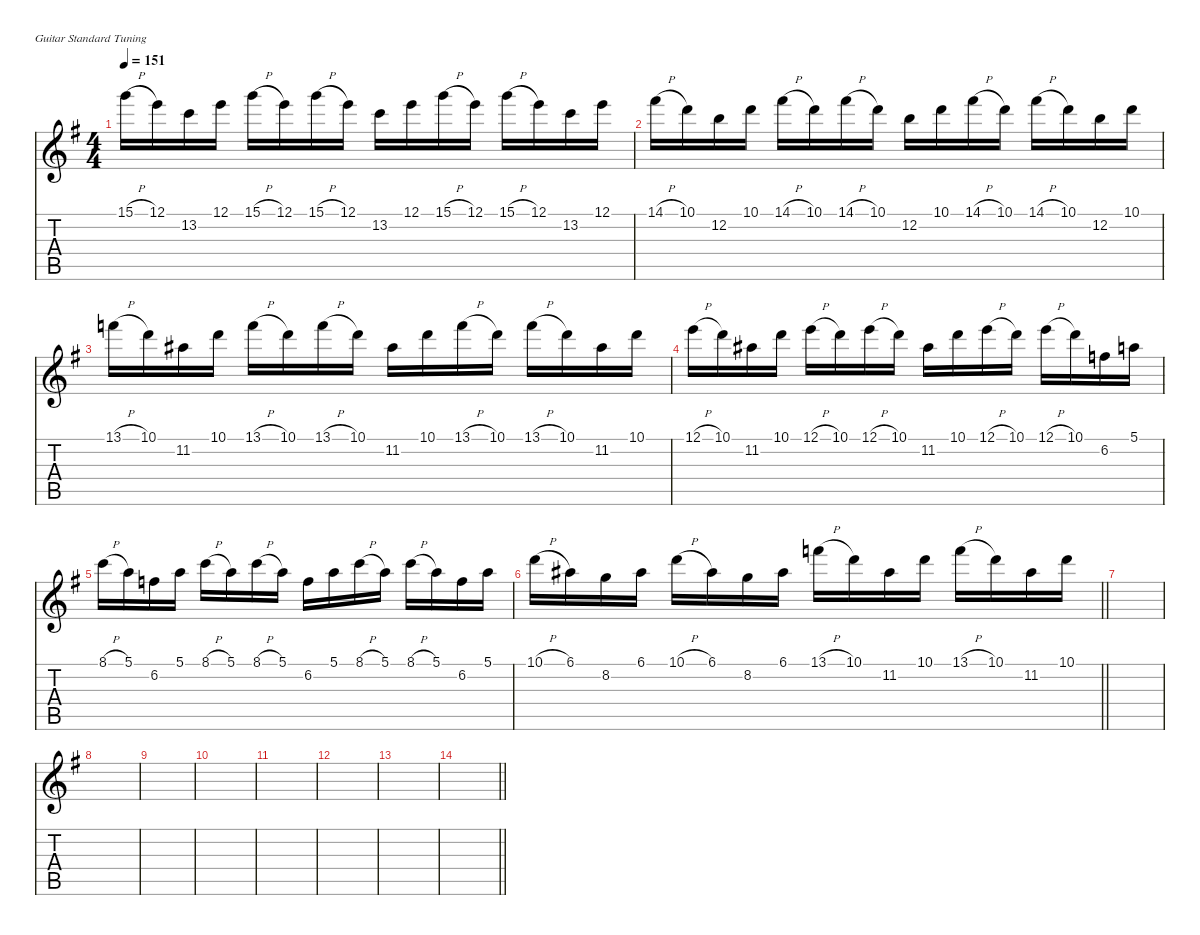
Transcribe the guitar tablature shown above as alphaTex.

\defaultSystemsLayout 4
\hideDynamics
\bracketExtendMode nobrackets
\singleTrackTrackNamePolicy hidden
\multiTrackTrackNamePolicy hidden
\otherSystemsTrackNameOrientation horizontal
\track ("[Overdub]" "dist.guit.") {defaultSystemsLayout 16 instrument distortionguitar}
\staff {score tabs}
\tuning (E4 B3 G3 D3 A2 E2)
\ts (4 4)
\tempo 151
\clef g2
\ks eminor
15.1{h acc forcenatural}.16{dy f beam Down} 12.1{acc forcenatural}.16{beam Down} 13.2{acc forcenatural}.16{beam Down} 12.1{acc forcenatural}.16{beam Down} 15.1{h acc forcenatural}.16{beam Down} 12.1{acc forcenatural}.16{beam Down} 15.1{h acc forcenatural}.16{beam Down} 12.1{acc forcenatural}.16{beam Down} 13.2{acc forcenatural}.16{beam Down} 12.1{acc forcenatural}.16{beam Down} 15.1{h acc forcenatural}.16{beam Down} 12.1{acc forcenatural}.16{beam Down} 15.1{h acc forcenatural}.16{beam Down} 12.1{acc forcenatural}.16{beam Down} 13.2{acc forcenatural}.16{beam Down} 12.1{acc forcenatural}.16{beam Down} |
14.1{h acc #}.16{beam Down} 10.1{acc forcenatural}.16{beam Down} 12.2{acc forcenatural}.16{beam Down} 10.1{acc forcenatural}.16{beam Down} 14.1{h acc #}.16{beam Down} 10.1{acc forcenatural}.16{beam Down} 14.1{h acc #}.16{beam Down} 10.1{acc forcenatural}.16{beam Down} 12.2{acc forcenatural}.16{beam Down} 10.1{acc forcenatural}.16{beam Down} 14.1{h acc #}.16{beam Down} 10.1{acc forcenatural}.16{beam Down} 14.1{h acc #}.16{beam Down} 10.1{acc forcenatural}.16{beam Down} 12.2{acc forcenatural}.16{beam Down} 10.1{acc forcenatural}.16{beam Down} |
13.1{h acc forcenatural}.16{beam Down} 10.1{acc forcenatural}.16{beam Down} 11.2{acc #}.16{beam Down} 10.1{acc forcenatural}.16{beam Down} 13.1{h acc forcenatural}.16{beam Down} 10.1{acc forcenatural}.16{beam Down} 13.1{h acc forcenatural}.16{beam Down} 10.1{acc forcenatural}.16{beam Down} 11.2{acc #}.16{beam Down} 10.1{acc forcenatural}.16{beam Down} 13.1{h acc forcenatural}.16{beam Down} 10.1{acc forcenatural}.16{beam Down} 13.1{h acc forcenatural}.16{beam Down} 10.1{acc forcenatural}.16{beam Down} 11.2{acc #}.16{beam Down} 10.1{acc forcenatural}.16{beam Down} |
12.1{h acc forcenatural}.16{beam Down} 10.1{acc forcenatural}.16{beam Down} 11.2{acc #}.16{beam Down} 10.1{acc forcenatural}.16{beam Down} 12.1{h acc forcenatural}.16{beam Down} 10.1{acc forcenatural}.16{beam Down} 12.1{h acc forcenatural}.16{beam Down} 10.1{acc forcenatural}.16{beam Down} 11.2{acc #}.16{beam Down} 10.1{acc forcenatural}.16{beam Down} 12.1{h acc forcenatural}.16{beam Down} 10.1{acc forcenatural}.16{beam Down} 12.1{h acc forcenatural}.16{beam Down} 10.1{acc forcenatural}.16{beam Down} 6.2{acc forcenatural}.16{beam Down} 5.1{acc forcenatural}.16{beam Down} |
8.1{h acc forcenatural}.16{beam Down} 5.1{acc forcenatural}.16{beam Down} 6.2{acc forcenatural}.16{beam Down} 5.1{acc forcenatural}.16{beam Down} 8.1{h acc forcenatural}.16{beam Down} 5.1{acc forcenatural}.16{beam Down} 8.1{h acc forcenatural}.16{beam Down} 5.1{acc forcenatural}.16{beam Down} 6.2{acc forcenatural}.16{beam Down} 5.1{acc forcenatural}.16{beam Down} 8.1{h acc forcenatural}.16{beam Down} 5.1{acc forcenatural}.16{beam Down} 8.1{h acc forcenatural}.16{beam Down} 5.1{acc forcenatural}.16{beam Down} 6.2{acc forcenatural}.16{beam Down} 5.1{acc forcenatural}.16{beam Down} |
\barLineRight lightlight
10.1{h acc forcenatural}.16{beam Down} 6.1{acc #}.16{beam Down} 8.2{acc forcenatural}.16{beam Down} 6.1{acc #}.16{beam Down} 10.1{h acc forcenatural}.16{beam Down} 6.1{acc #}.16{beam Down} 8.2{acc forcenatural}.16{beam Down} 6.1{acc #}.16{beam Down} 13.1{h acc forcenatural}.16{beam Down} 10.1{acc forcenatural}.16{beam Down} 11.2{acc #}.16{beam Down} 10.1{acc forcenatural}.16{beam Down} 13.1{h acc forcenatural}.16{beam Down} 10.1{acc forcenatural}.16{beam Down} 11.2{acc #}.16{beam Down} 10.1{acc forcenatural}.16{beam Down} |
|
|
|
|
|
|
|
\barLineRight lightlight
